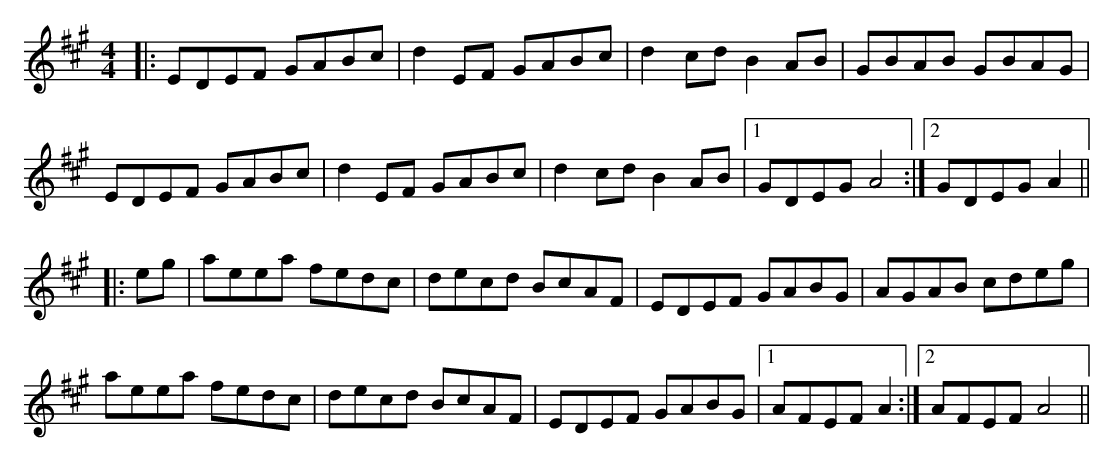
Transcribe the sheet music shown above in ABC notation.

X:1
M:4/4
K:A
|:EDEF GABc|d2 EF GABc|d2 cd B2 AB|GBAB GBAG|
EDEF GABc|d2 EF GABc|d2 cd B2 AB|1 GDEG A4:|2 GDEG A2||
|:eg|aeea fedc|decd BcAF|EDEF GABG|AGAB cdeg|
aeea fedc|decd BcAF|EDEF GABG|1 AFEF A2:|2 AFEF A4||
